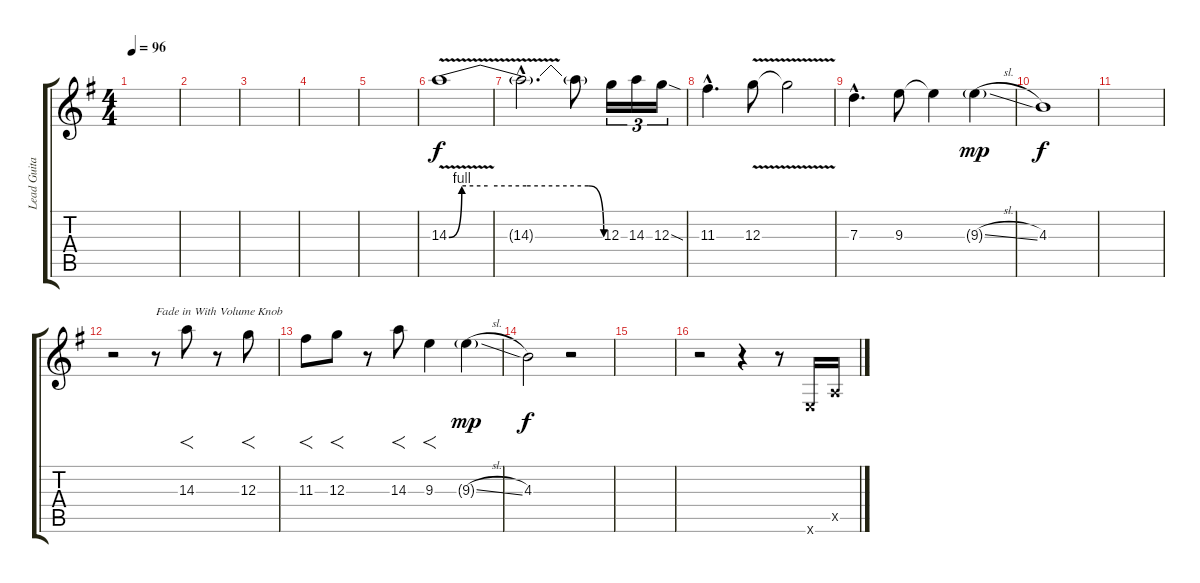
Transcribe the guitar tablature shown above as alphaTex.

\track ("Lead Guitar" "Lead Guita") {instrument distortionguitar}
\staff {score tabs}
\tuning (E4 B3 G3 D3 A2 E2) {hide}
\ts (4 4)
\tempo 96
\clef g2
\ks eminor
|
|
|
|
|
14.3{be (custom 0 0 5 4 15 4 30 4 54 4 60 0) v}.1 |
14.3{hac t}.2{d} 14.3{t}.8 12.3.16{tu (3 2)} 14.3.16{tu (3 2)} 12.3{sod}.16{tu (3 2)} |
11.3{hac}.4{d} 12.3{v}.8 12.3{t}.2 |
7.3{hac}.4{d} 9.3.8 9.3{t}.4 9.3{sl g}.4{dy mp} |
4.3.1{dy f} |
|
r.2 r.8{txt "Fade in With Volume Knob"} 14.3.8{f} r.8 12.3.8{f} |
11.3.8{f} 12.3.8{f} r.8 14.3.8{f} 9.3.4{f} 9.3{sl g}.4{dy mp} |
4.3.2{dy f} r.2 |
|
r.2 r.4 r.8 0.6{x}.16 0.5{x}.16
